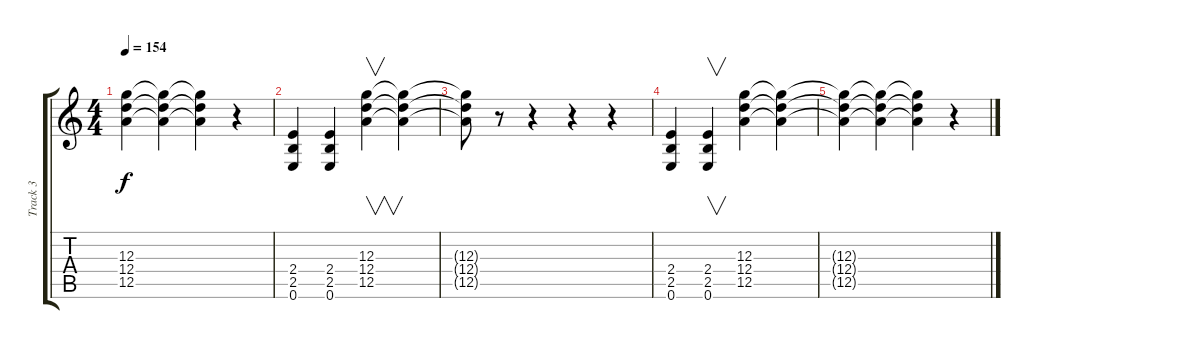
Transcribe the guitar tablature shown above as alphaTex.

\track ("Track 3" "Track 3") {instrument distortionguitar}
\staff {score tabs}
\tuning (E4 B3 G3 D3 A2 E2) {hide}
\ts (4 4)
\tempo 154
\clef g2
\ks c
(12.3{t} 12.4{t} 12.5{t}).4{dy f} (12.3{t} 12.4{t} 12.5{t}).4 (12.3{t} 12.4{t} 12.5{t}).4 r.4 |
(2.4 2.5 0.6).4 (2.4 2.5 0.6).4 (12.3 12.4 12.5).4{v} (12.3{t} 12.4{t} 12.5{t}).4 |
(12.3{t} 12.4{t} 12.5{t}).8 r.8 r.4 r.4 r.4 |
(2.4 2.5 0.6).4 (2.4 2.5 0.6).4{v} (12.3 12.4 12.5).4 (12.3{t} 12.4{t} 12.5{t}).4 |
(12.3{t} 12.4{t} 12.5{t}).4 (12.3{t} 12.4{t} 12.5{t}).4 (12.3{t} 12.4{t} 12.5{t}).4 r.4
